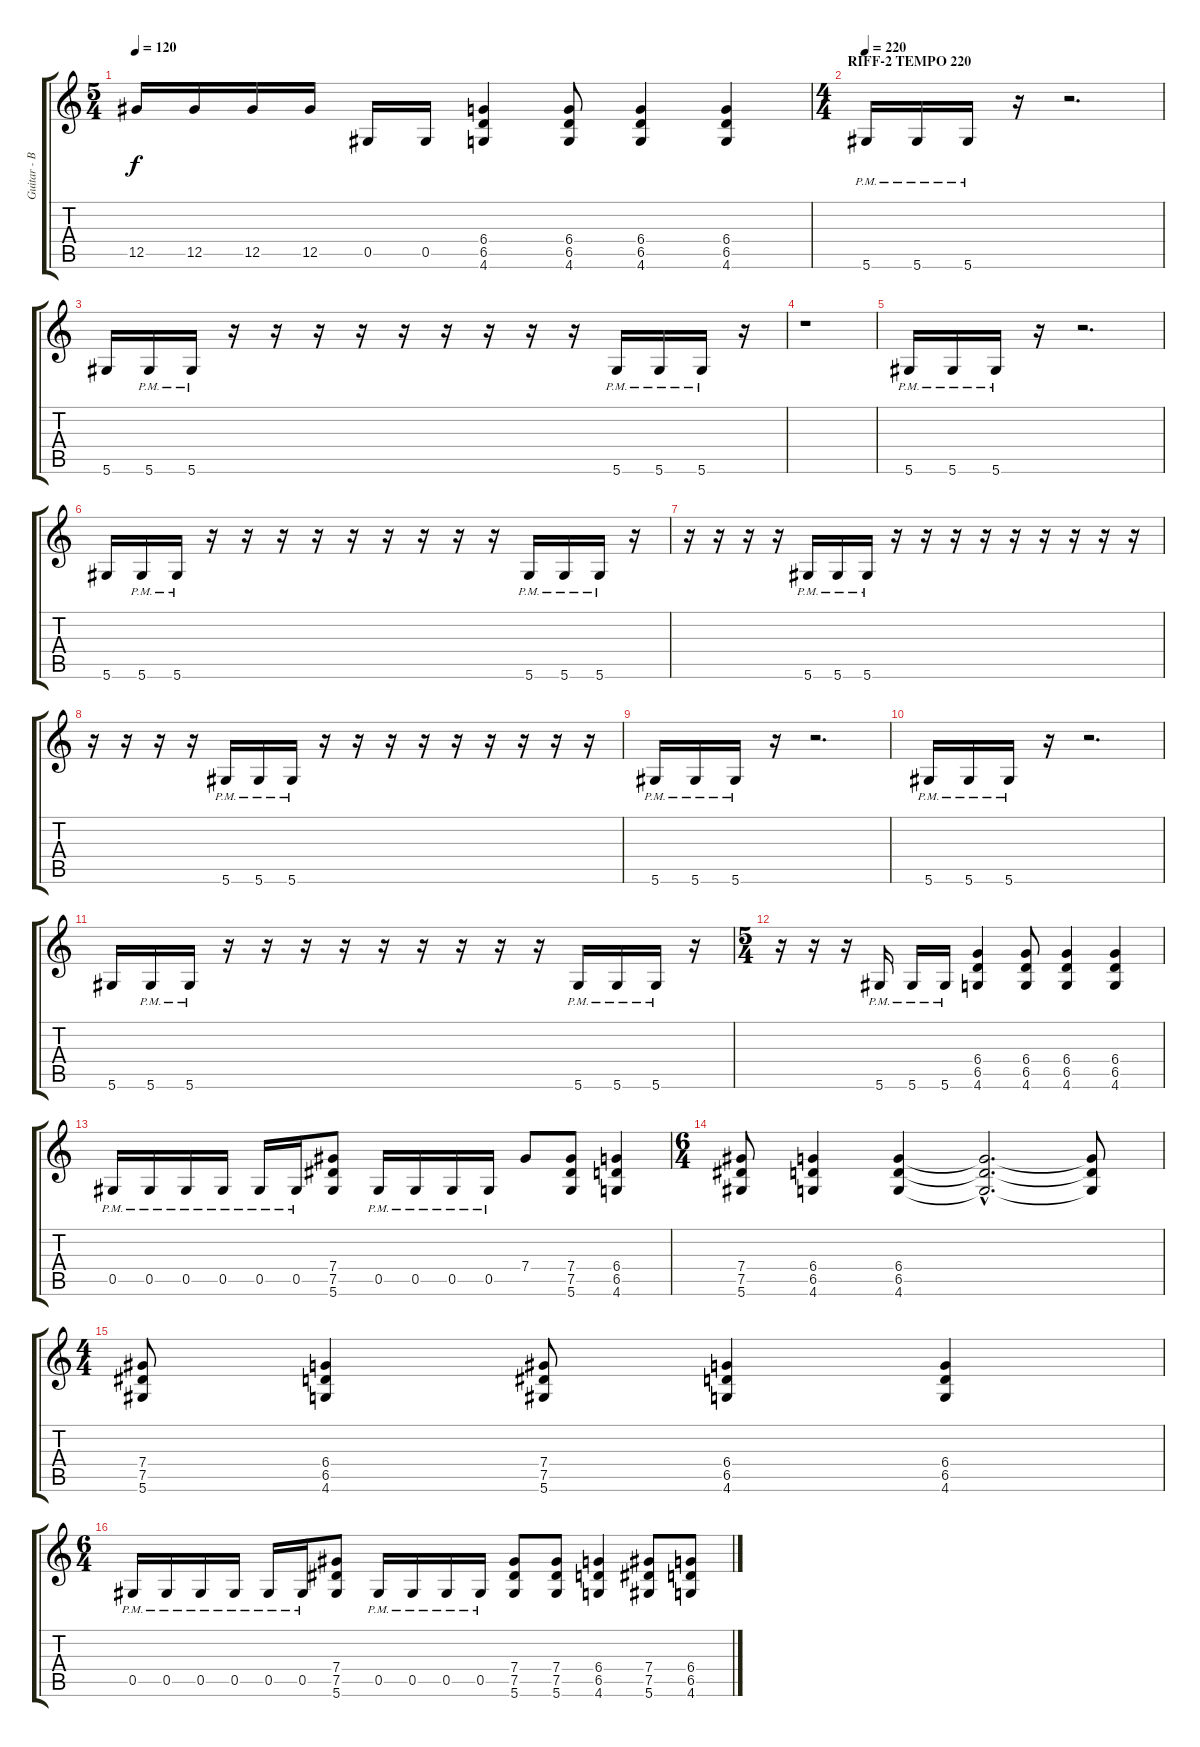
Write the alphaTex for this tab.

\track ("Guitar - Blasphemer" "Guitar - B") {instrument overdrivenguitar}
\staff {score tabs}
\tuning (Eb4 Bb3 Gb3 Db3 Ab2 Eb2) {hide}
\ts (5 4)
\tempo 120
\clef g2
\ks c
12.5.16{dy f} 12.5.16 12.5.16 12.5.16 0.5.16 0.5.16 (6.4 6.5 4.6).4 (6.4 6.5 4.6).8 (6.4 6.5 4.6).4 (6.4 6.5 4.6).4 |
\ts (4 4)
\section ("" "RIFF-2 TEMPO 220")
\tempo 220
5.6{pm}.16 5.6{pm}.16 5.6{pm}.16 r.16 r.2{d} |
5.6.16 5.6{pm}.16 5.6{pm}.16 r.16 r.16 r.16 r.16 r.16 r.16 r.16 r.16 r.16 5.6{pm}.16 5.6{pm}.16 5.6{pm}.16 r.16 |
r.1 |
5.6{pm}.16 5.6{pm}.16 5.6{pm}.16 r.16 r.2{d} |
5.6.16 5.6{pm}.16 5.6{pm}.16 r.16 r.16 r.16 r.16 r.16 r.16 r.16 r.16 r.16 5.6{pm}.16 5.6{pm}.16 5.6{pm}.16 r.16 |
r.16 r.16 r.16 r.16 5.6{pm}.16 5.6{pm}.16 5.6{pm}.16 r.16 r.16 r.16 r.16 r.16 r.16 r.16 r.16 r.16 |
r.16 r.16 r.16 r.16 5.6{pm}.16 5.6{pm}.16 5.6{pm}.16 r.16 r.16 r.16 r.16 r.16 r.16 r.16 r.16 r.16 |
5.6{pm}.16 5.6{pm}.16 5.6{pm}.16 r.16 r.2{d} |
5.6{pm}.16 5.6{pm}.16 5.6{pm}.16 r.16 r.2{d} |
5.6.16 5.6{pm}.16 5.6{pm}.16 r.16 r.16 r.16 r.16 r.16 r.16 r.16 r.16 r.16 5.6{pm}.16 5.6{pm}.16 5.6{pm}.16 r.16 |
\ts (5 4)
r.16 r.16 r.16 5.6{pm}.16 5.6{pm}.16 5.6{pm}.16 (6.4 6.5 4.6).4 (6.4 6.5 4.6).8 (6.4 6.5 4.6).4 (6.4 6.5 4.6).4 |
0.5{pm}.16 0.5{pm}.16 0.5{pm}.16 0.5{pm}.16 0.5{pm}.16 0.5{pm}.16 (7.4 7.5 5.6).8 0.5{pm}.16 0.5{pm}.16 0.5{pm}.16 0.5{pm}.16 7.4.8 (7.4 7.5 5.6).8 (6.4 6.5 4.6).4 |
\ts (6 4)
(7.4 7.5 5.6).8 (6.4 6.5 4.6).4 (6.4 6.5 4.6).4 (6.4{hac t} 6.5{hac t} 4.6{hac t}).2{d} (6.4{t} 6.5{t} 4.6{t}).8 |
\ts (4 4)
(7.4 7.5 5.6).8 (6.4 6.5 4.6).4 (7.4 7.5 5.6).8 (6.4 6.5 4.6).4 (6.4 6.5 4.6).4 |
\ts (6 4)
0.5{pm}.16 0.5{pm}.16 0.5{pm}.16 0.5{pm}.16 0.5{pm}.16 0.5{pm}.16 (7.4 7.5 5.6).8 0.5{pm}.16 0.5{pm}.16 0.5{pm}.16 0.5{pm}.16 (7.4 7.5 5.6).8 (7.4 7.5 5.6).8 (6.4 6.5 4.6).4 (7.4 7.5 5.6).8 (6.4 6.5 4.6).8
